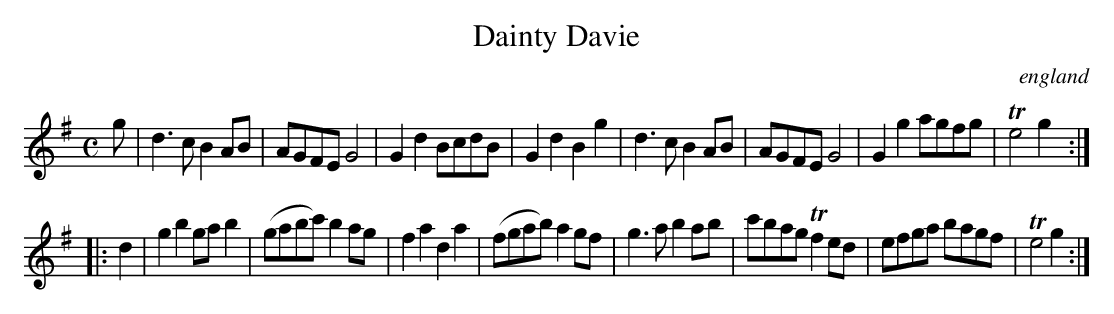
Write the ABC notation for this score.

X:1
T:Dainty Davie
O:england
M:C
L:1/8
K:G
g |d3 c B2AB| AGFE   G4  |G2d2 BcdB| G2d2  B2g2|\
d3 c B2AB| AGFE   G4  |G2g2 agfg|Te4    g2 ::
d2|g2b2 gab2|(gabc') b2ag|f2a2 d2a2|(fgab) a2gf|\
g3 a b2ab| c'bag Tf2ed|efga bagf|Te4    g2 :|
